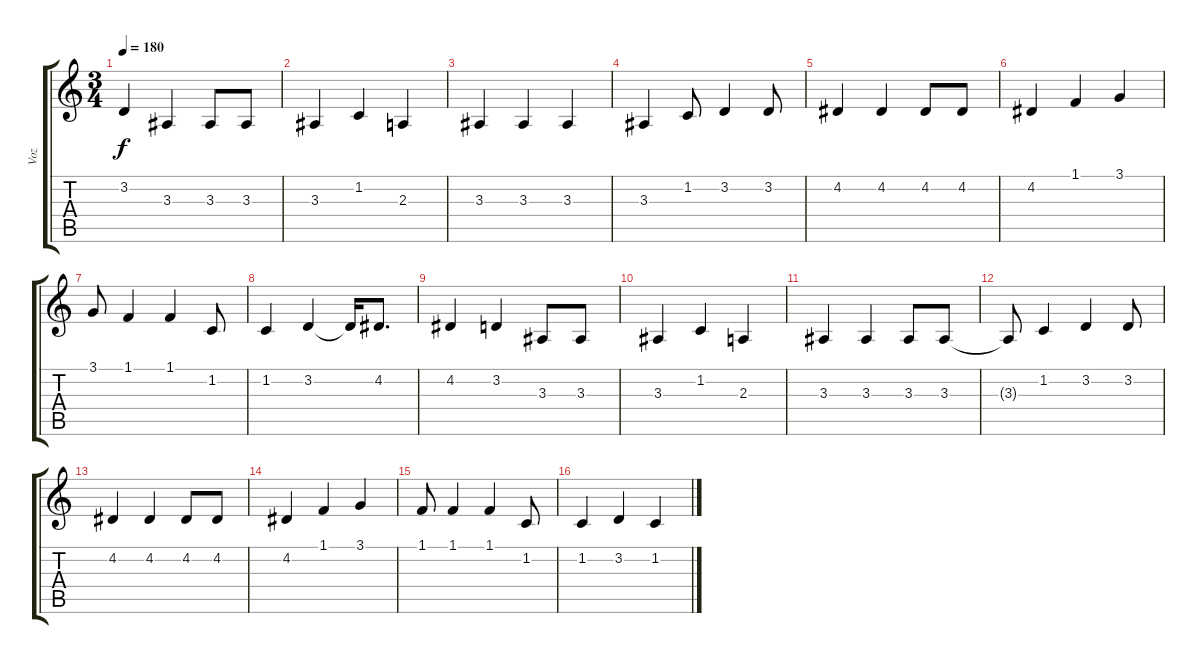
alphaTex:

\track ("Voz" "Voz") {instrument violin}
\staff {score tabs}
\tuning (E4 B3 G3 D3 A2 E2) {hide}
\ts (3 4)
\tempo 180
\clef g2
\ks c
3.2.4{dy f} 3.3.4 3.3.8 3.3.8 |
3.3.4 1.2.4 2.3.4 |
3.3.4 3.3.4 3.3.4 |
3.3.4 1.2.8 3.2.4 3.2.8 |
4.2.4 4.2.4 4.2.8 4.2.8 |
4.2.4 1.1.4 3.1.4 |
3.1.8 1.1.4 1.1.4 1.2.8 |
1.2.4 3.2.4 3.2{t}.16 4.2.8{d} |
4.2.4 3.2.4 3.3.8 3.3.8 |
3.3.4 1.2.4 2.3.4 |
3.3.4 3.3.4 3.3.8 3.3.8 |
3.3{t}.8 1.2.4 3.2.4 3.2.8 |
4.2.4 4.2.4 4.2.8 4.2.8 |
4.2.4 1.1.4 3.1.4 |
1.1.8 1.1.4 1.1.4 1.2.8 |
1.2.4 3.2.4 1.2.4
